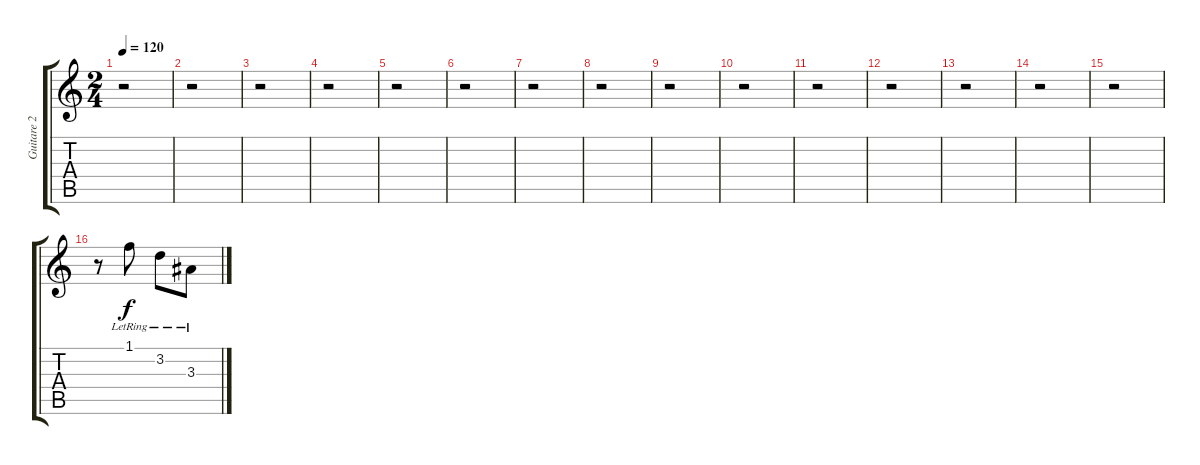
\track ("Guitare 2" "Guitare 2") {instrument electricguitarclean}
\staff {score tabs}
\tuning (E4 B3 G3 D3 A2 E2) {hide}
\ts (2 4)
\tempo 120
\clef g2
\ks c
r.2{dy f} |
r.2 |
r.2 |
r.2 |
r.2 |
r.2 |
r.2 |
r.2 |
r.2 |
r.2 |
r.2 |
r.2 |
r.2 |
r.2 |
r.2 |
r.8 1.1{lr}.8 3.2{lr}.8 3.3{lr}.8
